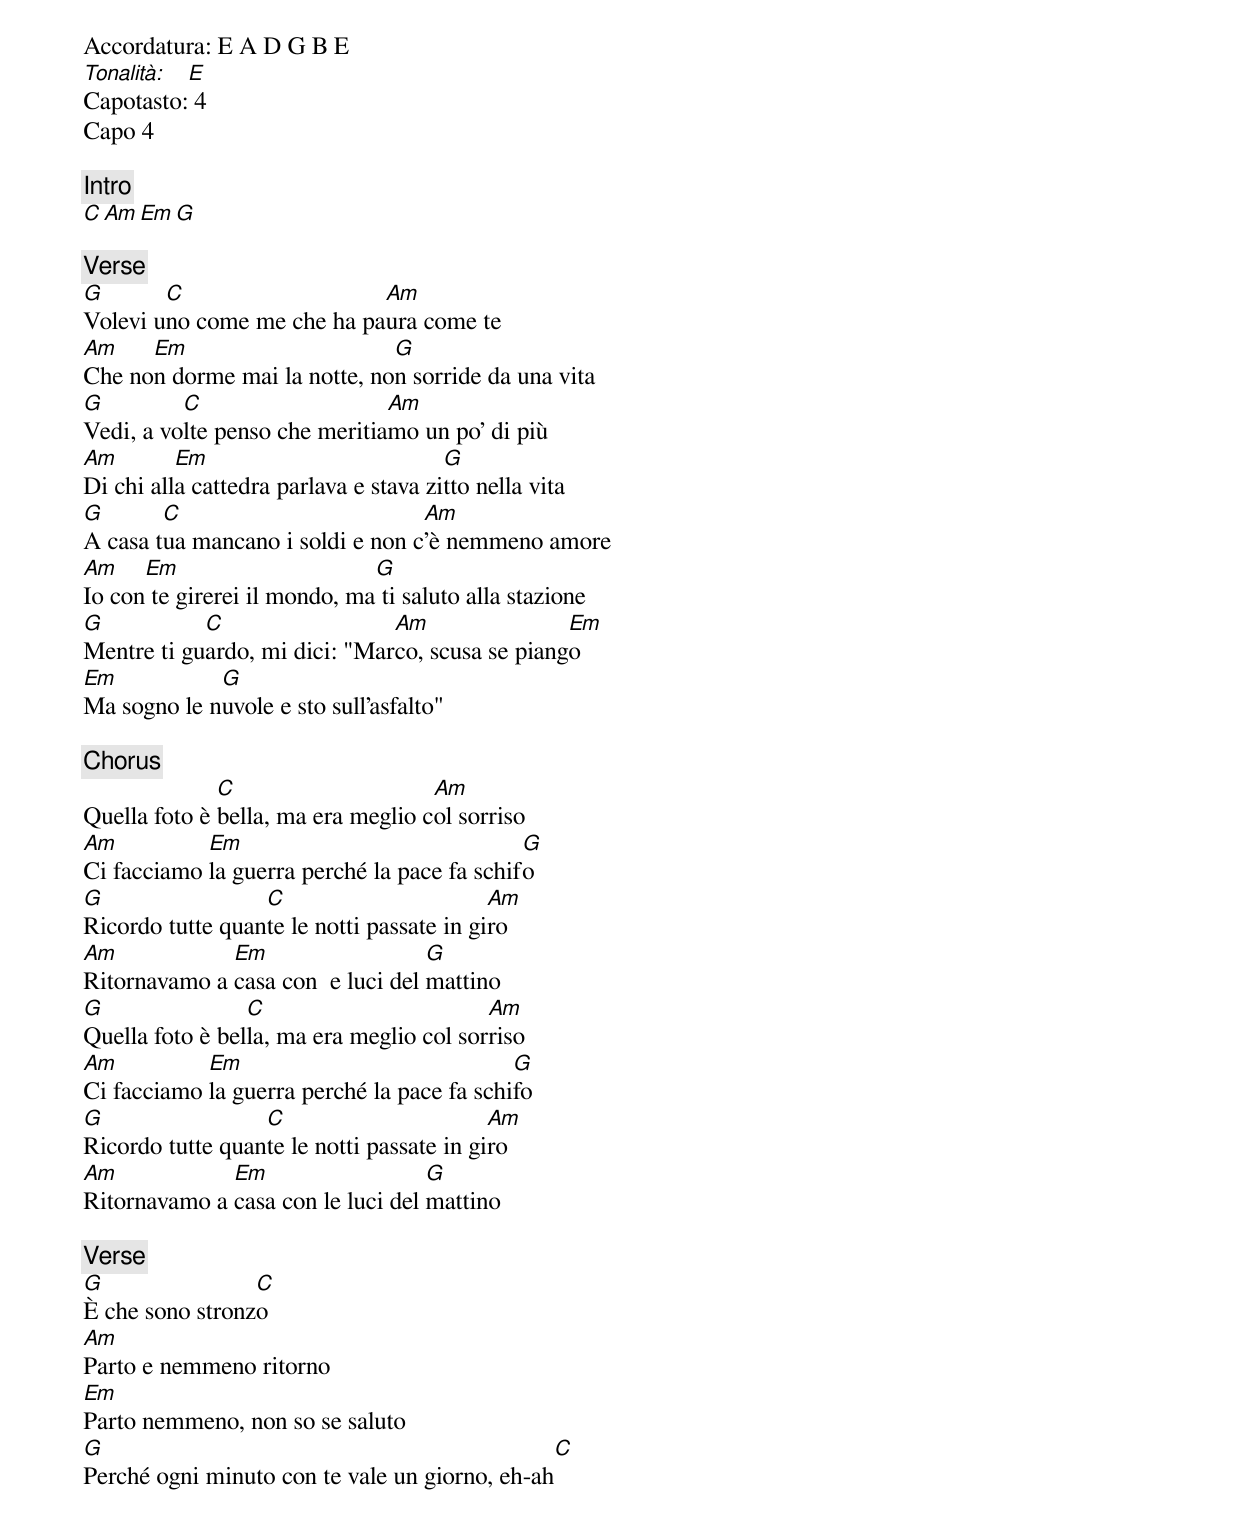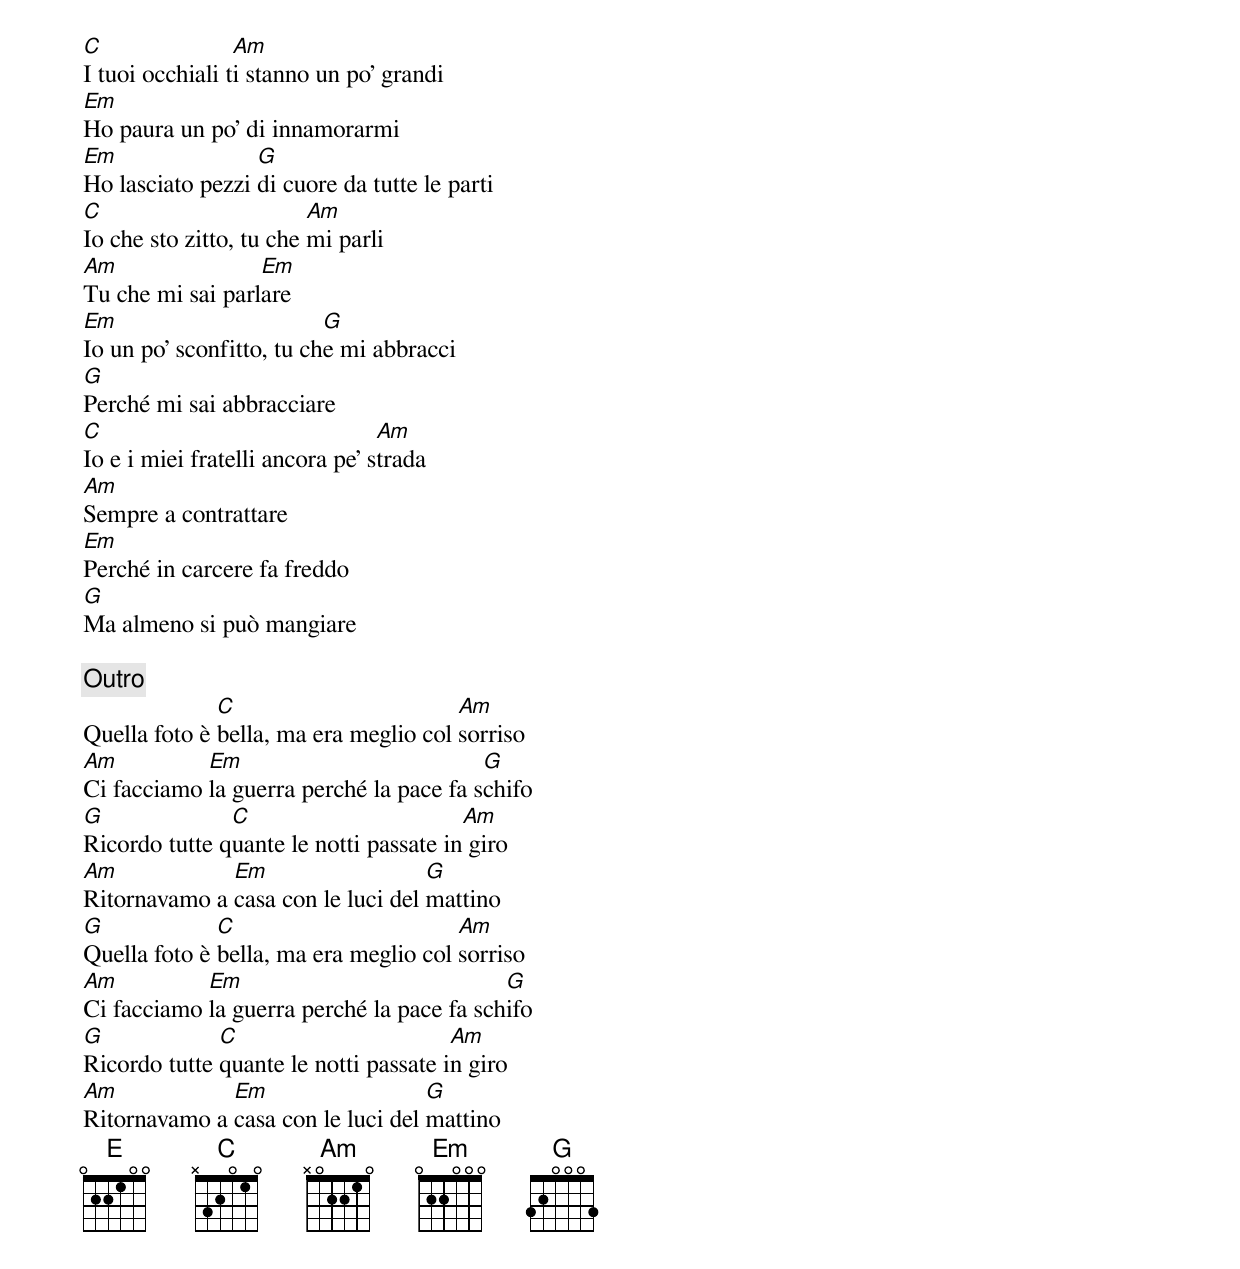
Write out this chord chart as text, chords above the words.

Accordatura: E A D G B E
Tonalità: E
Capotasto: 4
Capo 4

[Intro]
C  Am  Em  G

[Verse]
G       C                   Am
Volevi uno come me che ha paura come te
Am    Em                      G
Che non dorme mai la notte, non sorride da una vita
G         C                    Am
Vedi, a volte penso che meritiamo un po' di più
Am        Em                           G
Di chi alla cattedra parlava e stava zitto nella vita
G       C                         Am
A casa tua mancano i soldi e non c'è nemmeno amore
Am    Em                      G
Io con te girerei il mondo, ma ti saluto alla stazione
G           C                  Am                Em
Mentre ti guardo, mi dici: "Marco, scusa se piango
Em           G
Ma sogno le nuvole e sto sull'asfalto"

[Chorus]
              C                     Am
Quella foto è bella, ma era meglio col sorriso
Am          Em                               G
Ci facciamo la guerra perché la pace fa schifo
G                 C                        Am
Ricordo tutte quante le notti passate in giro
Am            Em                   G
Ritornavamo a casa con  e luci del mattino
G                C                        Am
Quella foto è bella, ma era meglio col sorriso
Am          Em                              G
Ci facciamo la guerra perché la pace fa schifo
G                 C                        Am
Ricordo tutte quante le notti passate in giro
Am            Em                   G
Ritornavamo a casa con le luci del mattino

[Verse]
G                C
È che sono stronzo
Am
Parto e nemmeno ritorno
Em
Parto nemmeno, non so se saluto
G                                                C
Perché ogni minuto con te vale un giorno, eh-ah
C                Am
I tuoi occhiali ti stanno un po' grandi
Em
Ho paura un po' di innamorarmi
Em                G
Ho lasciato pezzi di cuore da tutte le parti
C                        Am
Io che sto zitto, tu che mi parli
Am                Em
Tu che mi sai parlare
Em                        G
Io un po' sconfitto, tu che mi abbracci
G
Perché mi sai abbracciare
C                                Am
Io e i miei fratelli ancora pe' strada
Am
Sempre a contrattare
Em
Perché in carcere fa freddo
G
Ma almeno si può mangiare

[Outro]
              C                        Am
Quella foto è bella, ma era meglio col sorriso
Am          Em                           G
Ci facciamo la guerra perché la pace fa schifo
G              C                        Am
Ricordo tutte quante le notti passate in giro
Am            Em                   G
Ritornavamo a casa con le luci del mattino
G             C                        Am
Quella foto è bella, ma era meglio col sorriso
Am          Em                             G
Ci facciamo la guerra perché la pace fa schifo
G             C                        Am
Ricordo tutte quante le notti passate in giro
Am            Em                   G
Ritornavamo a casa con le luci del mattino
